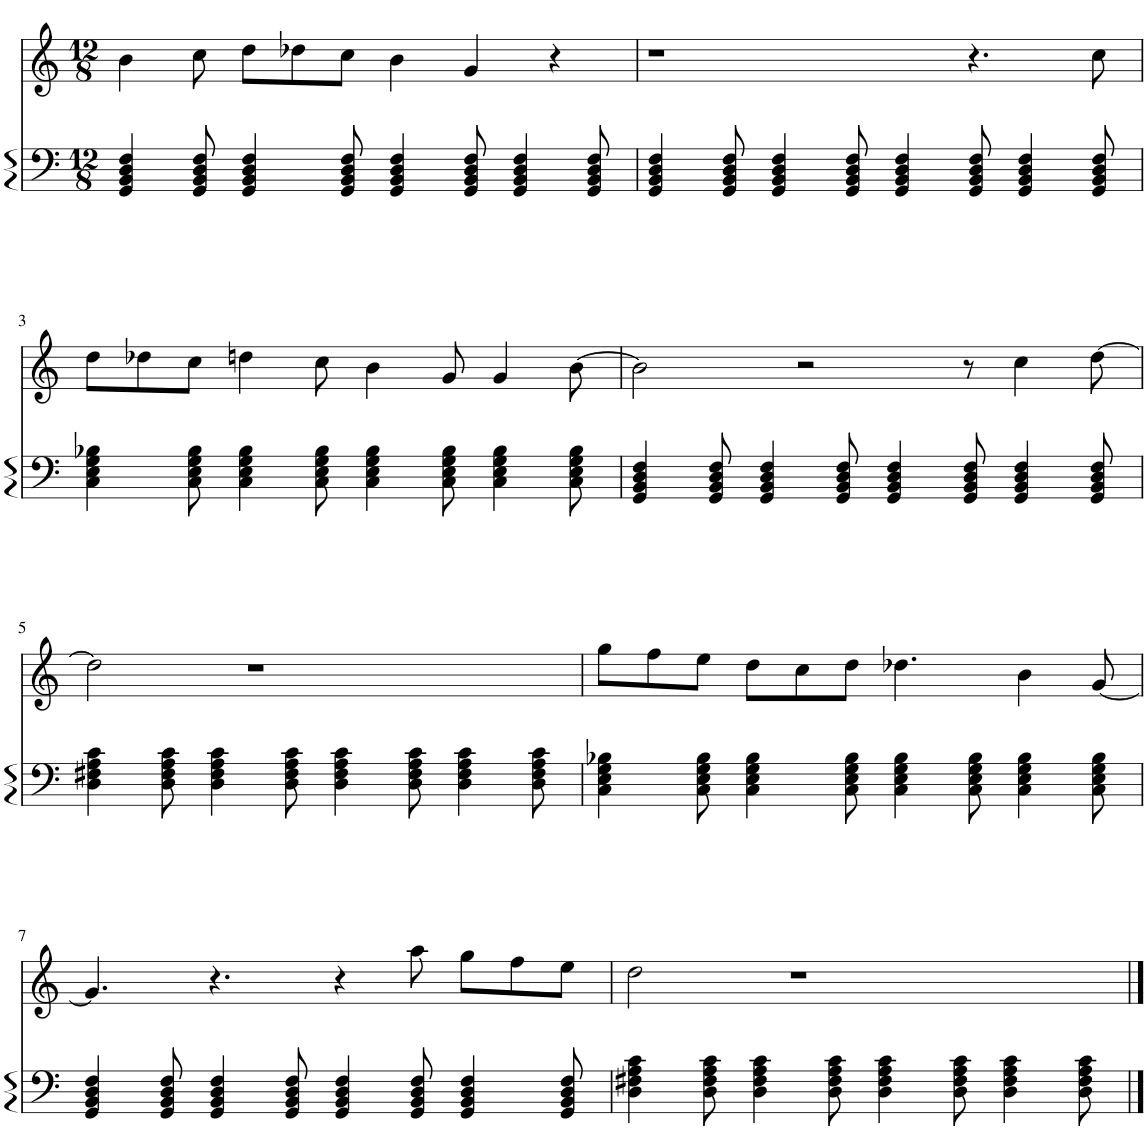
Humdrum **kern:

**kern	**kern
*part2	*part1
*staff2	*staff1
*I"Piano	*I"Harmonica
*I'Pno	*I'Hmca
*clefF4	*clefG2
*k[]	*k[]
*M12/8	*M12/8
=1	=1
4GG/ 4BB/ 4D/ 4F/	4b\
8GG/ 8BB/ 8D/ 8F/	8cc\
4GG/ 4BB/ 4D/ 4F/	8dd\L
.	8dd-X\
8GG/ 8BB/ 8D/ 8F/	8cc\J
4GG/ 4BB/ 4D/ 4F/	4b\
8GG/ 8BB/ 8D/ 8F/	4g/
4GG/ 4BB/ 4D/ 4F/	.
.	4r
8GG/ 8BB/ 8D/ 8F/	.
=2	=2
4GG/ 4BB/ 4D/ 4F/	1r
8GG/ 8BB/ 8D/ 8F/	.
4GG/ 4BB/ 4D/ 4F/	.
8GG/ 8BB/ 8D/ 8F/	.
4GG/ 4BB/ 4D/ 4F/	.
8GG/ 8BB/ 8D/ 8F/	4.r
4GG/ 4BB/ 4D/ 4F/	.
8GG/ 8BB/ 8D/ 8F/	8cc\
!!LO:LB:g=z
=3	=3
4C\ 4E\ 4G\ 4B-X\	8dd\L
.	8dd-X\
8C\ 8E\ 8G\ 8B-\	8cc\J
4C\ 4E\ 4G\ 4B-\	4ddn\
8C\ 8E\ 8G\ 8B-\	8cc\
4C\ 4E\ 4G\ 4B-\	4b\
8C\ 8E\ 8G\ 8B-\	8g/
4C\ 4E\ 4G\ 4B-\	4g/
8C\ 8E\ 8G\ 8B-\	[8b\
=4	=4
4GG/ 4BB/ 4D/ 4F/	2b\]
8GG/ 8BB/ 8D/ 8F/	.
4GG/ 4BB/ 4D/ 4F/	.
.	2r
8GG/ 8BB/ 8D/ 8F/	.
4GG/ 4BB/ 4D/ 4F/	.
8GG/ 8BB/ 8D/ 8F/	8r
4GG/ 4BB/ 4D/ 4F/	4cc\
8GG/ 8BB/ 8D/ 8F/	[8dd\
!!LO:LB:g=z
=5	=5
4D\ 4F#X\ 4A\ 4c\	2dd\]
8D\ 8F#\ 8A\ 8c\	.
4D\ 4F#\ 4A\ 4c\	.
.	1r
8D\ 8F#\ 8A\ 8c\	.
4D\ 4F#\ 4A\ 4c\	.
8D\ 8F#\ 8A\ 8c\	.
4D\ 4F#\ 4A\ 4c\	.
8D\ 8F#\ 8A\ 8c\	.
=6	=6
4C\ 4E\ 4G\ 4B-X\	8gg\L
.	8ff\
8C\ 8E\ 8G\ 8B-\	8ee\J
4C\ 4E\ 4G\ 4B-\	8dd\L
.	8cc\
8C\ 8E\ 8G\ 8B-\	8dd\J
4C\ 4E\ 4G\ 4B-\	4.dd-X\
8C\ 8E\ 8G\ 8B-\	.
4C\ 4E\ 4G\ 4B-\	4b\
8C\ 8E\ 8G\ 8B-\	[8g/
!!LO:LB:g=z
=7	=7
4GG/ 4BB/ 4D/ 4F/	4.g/]
8GG/ 8BB/ 8D/ 8F/	.
4GG/ 4BB/ 4D/ 4F/	4.r
8GG/ 8BB/ 8D/ 8F/	.
4GG/ 4BB/ 4D/ 4F/	4r
8GG/ 8BB/ 8D/ 8F/	8aa\
4GG/ 4BB/ 4D/ 4F/	8gg\L
.	8ff\
8GG/ 8BB/ 8D/ 8F/	8ee\J
=8	=8
4D\ 4F#X\ 4A\ 4c\	2dd\
8D\ 8F#\ 8A\ 8c\	.
4D\ 4F#\ 4A\ 4c\	.
.	1r
8D\ 8F#\ 8A\ 8c\	.
4D\ 4F#\ 4A\ 4c\	.
8D\ 8F#\ 8A\ 8c\	.
4D\ 4F#\ 4A\ 4c\	.
8D\ 8F#\ 8A\ 8c\	.
==	==
*-	*-
